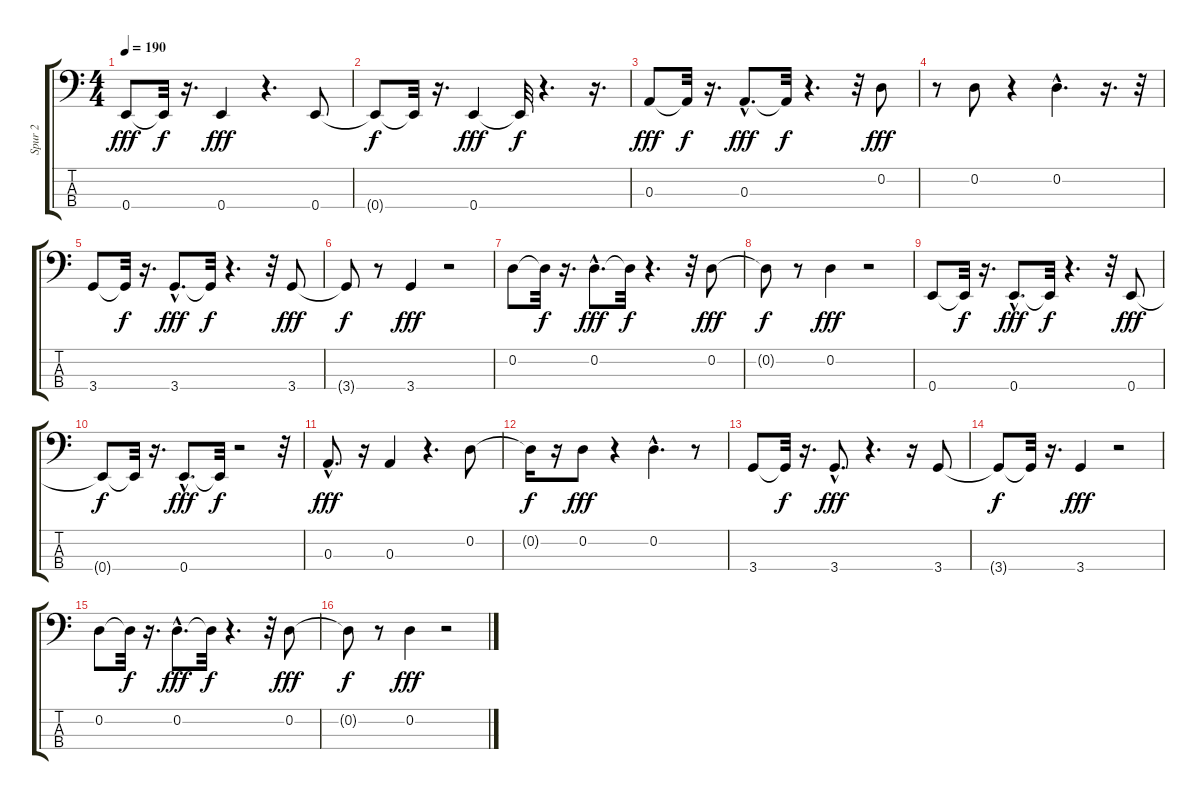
\track ("Spur 2" "Spur 2") {instrument electricbassfinger}
\staff {score tabs}
\tuning (G2 D2 A1 E1) {hide}
\ts (4 4)
\tempo 190
\clef f4
\ks c
0.4.8{dy fff} 0.4{t}.32{dy f} r.16{d} 0.4.4{dy fff} r.4{d} 0.4.8 |
0.4{t}.8{dy f} 0.4{t}.32 r.16{d} 0.4.4{dy fff} 0.4{t}.32{dy f} r.4{d} r.16{d} |
0.3.8{dy fff} 0.3{t}.32{dy f} r.16{d} 0.3{hac}.8{d dy fff} 0.3{t}.32{dy f} r.4{d} r.32 0.2.8{dy fff} |
r.8 0.2.8 r.4 0.2{hac}.4{d} r.16{d} r.32 |
3.4.8 3.4{t}.32{dy f} r.16{d} 3.4{hac}.8{d dy fff} 3.4{t}.32{dy f} r.4{d} r.32 3.4.8{dy fff} |
3.4{t}.8{dy f} r.8 3.4.4{dy fff} r.2 |
0.2.8 0.2{t}.32{dy f} r.16{d} 0.2{hac}.8{d dy fff} 0.2{t}.32{dy f} r.4{d} r.32 0.2.8{dy fff} |
0.2{t}.8{dy f} r.8 0.2.4{dy fff} r.2 |
0.4.8 0.4{t}.32{dy f} r.16{d} 0.4{hac}.8{d dy fff} 0.4{t}.32{dy f} r.4{d} r.32 0.4.8{dy fff} |
0.4{t}.8{dy f} 0.4{t}.32 r.16{d} 0.4{hac}.8{d dy fff} 0.4{t}.32{dy f} r.2 r.32 |
0.3{hac}.8{d dy fff} r.16 0.3.4 r.4{d} 0.2.8 |
0.2{t}.16{dy f} r.16 0.2.8{dy fff} r.4 0.2{hac}.4{d} r.8 |
3.4.8 3.4{t}.32{dy f} r.16{d} 3.4{hac}.8{d dy fff} r.4{d} r.16 3.4.8 |
3.4{t}.8{dy f} 3.4{t}.32 r.16{d} 3.4.4{dy fff} r.2 |
0.2.8 0.2{t}.32{dy f} r.16{d} 0.2{hac}.8{d dy fff} 0.2{t}.32{dy f} r.4{d} r.32 0.2.8{dy fff} |
0.2{t}.8{dy f} r.8 0.2.4{dy fff} r.2
